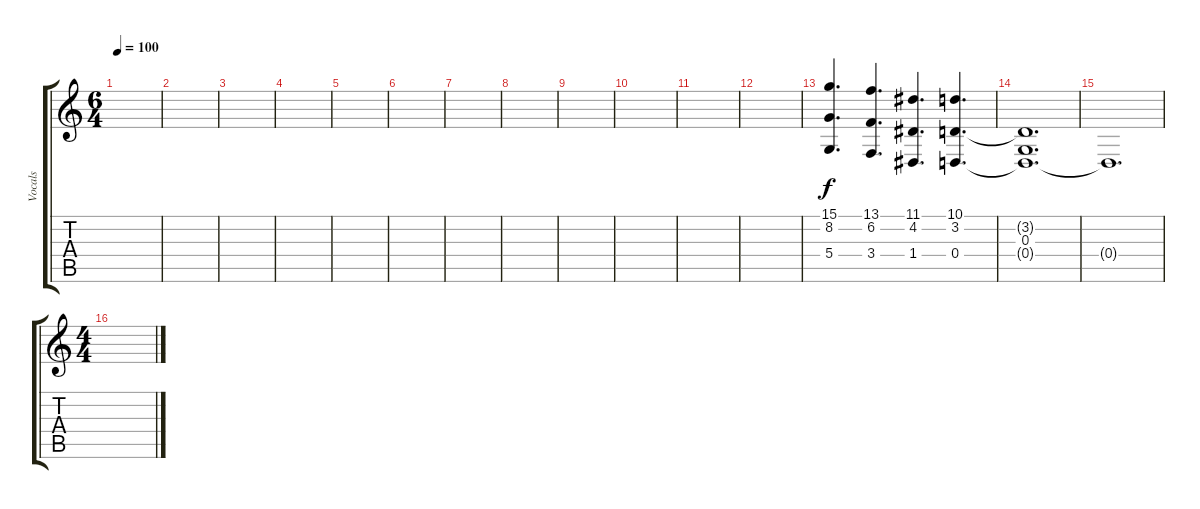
\track ("Vocals" "Vocals") {instrument voiceoohs}
\staff {score tabs}
\tuning (E4 B3 G3 D3 A2 E2) {hide}
\ts (6 4)
\tempo 100
\clef g2
\ks c
|
|
|
|
|
|
|
|
|
|
|
|
(15.1 8.2 5.4).4{d} (13.1 6.2 3.4).4{d} (11.1 4.2 1.4).4{d} (10.1 3.2 0.4).4{d} |
(3.2{t} 0.3 0.4{t}).1{d} |
0.4{t}.1{d} |
\ts (4 4)
